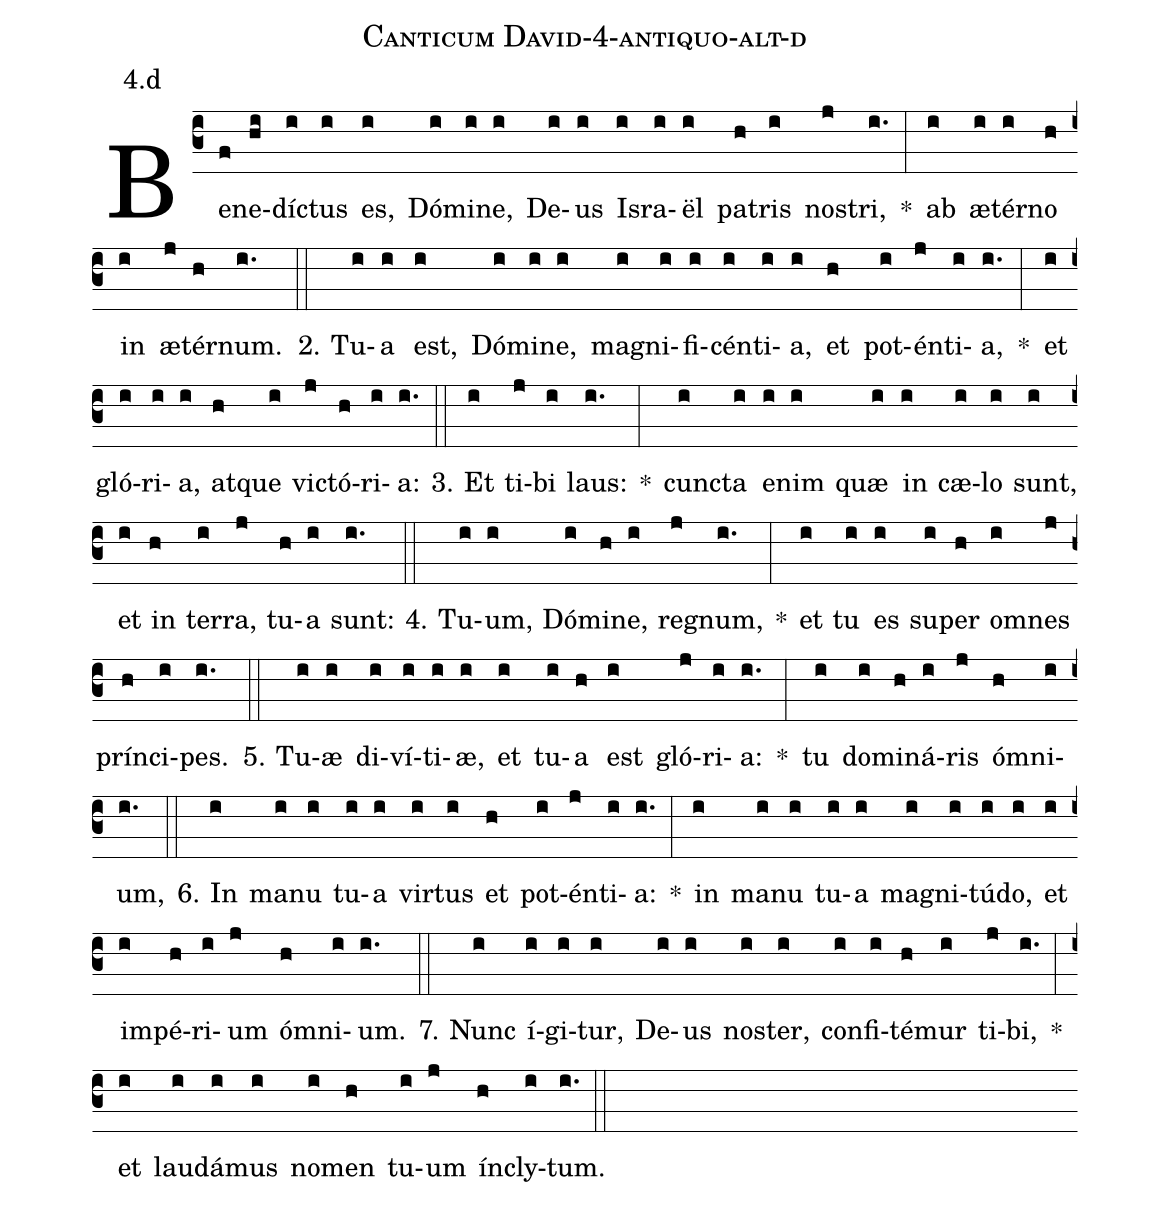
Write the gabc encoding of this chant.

name: Canticum David-4-antiquo-alt-d;
annotation: 4.d;
%%
(c3)Be(f)ne(hi)díc(i)tus(i) es,(i) Dó(i)mi(i)ne,(i) De(i)us(i) Is(i)ra(i)ël(i) pa(h)tris(i) nos(j)tri,(i.) *(:) ab(i) æ(i)tér(i)no(h) in(i) æ(j)tér(h)num.(i.) (::)
2. Tu(i)a(i) est,(i) Dó(i)mi(i)ne,(i) ma(i)gni(i)fi(i)cén(i)ti(i)a,(i) et(h) pot(i)én(j)ti(i)a,(i.) *(:) et(i) gló(i)ri(i)a,(i) at(h)que(i) vic(j)tó(h)ri(i)a:(i.) (::)
3. Et(i) ti(j)bi(i) laus:(i.) *(:) cunc(i)ta(i) e(i)nim(i) quæ(i) in(i) cæ(i)lo(i) sunt,(i) et(i) in(h) ter(i)ra,(j) tu(h)a(i) sunt:(i.) (::)
4. Tu(i)um,(i) Dó(i)mi(h)ne,(i) re(j)gnum,(i.) *(:) et(i) tu(i) es(i) su(i)per(h) om(i)nes(j) prín(h)ci(i)pes.(i.) (::)
5. Tu(i)æ(i) di(i)ví(i)ti(i)æ,(i) et(i) tu(i)a(h) est(i) gló(j)ri(i)a:(i.) *(:) tu(i) do(i)mi(h)ná(i)ris(j) óm(h)ni(i)um,(i.) (::)
6. In(i) ma(i)nu(i) tu(i)a(i) vir(i)tus(i) et(h) pot(i)én(j)ti(i)a:(i.) *(:) in(i) ma(i)nu(i) tu(i)a(i) ma(i)gni(i)tú(i)do,(i) et(i) im(i)pé(h)ri(i)um(j) óm(h)ni(i)um.(i.) (::)
7. Nunc(i) í(i)gi(i)tur,(i) De(i)us(i) nos(i)ter,(i) con(i)fi(i)té(h)mur(i) ti(j)bi,(i.) *(:) et(i) lau(i)dá(i)mus(i) no(i)men(h) tu(i)um(j) ín(h)cly(i)tum.(i.) (::)
